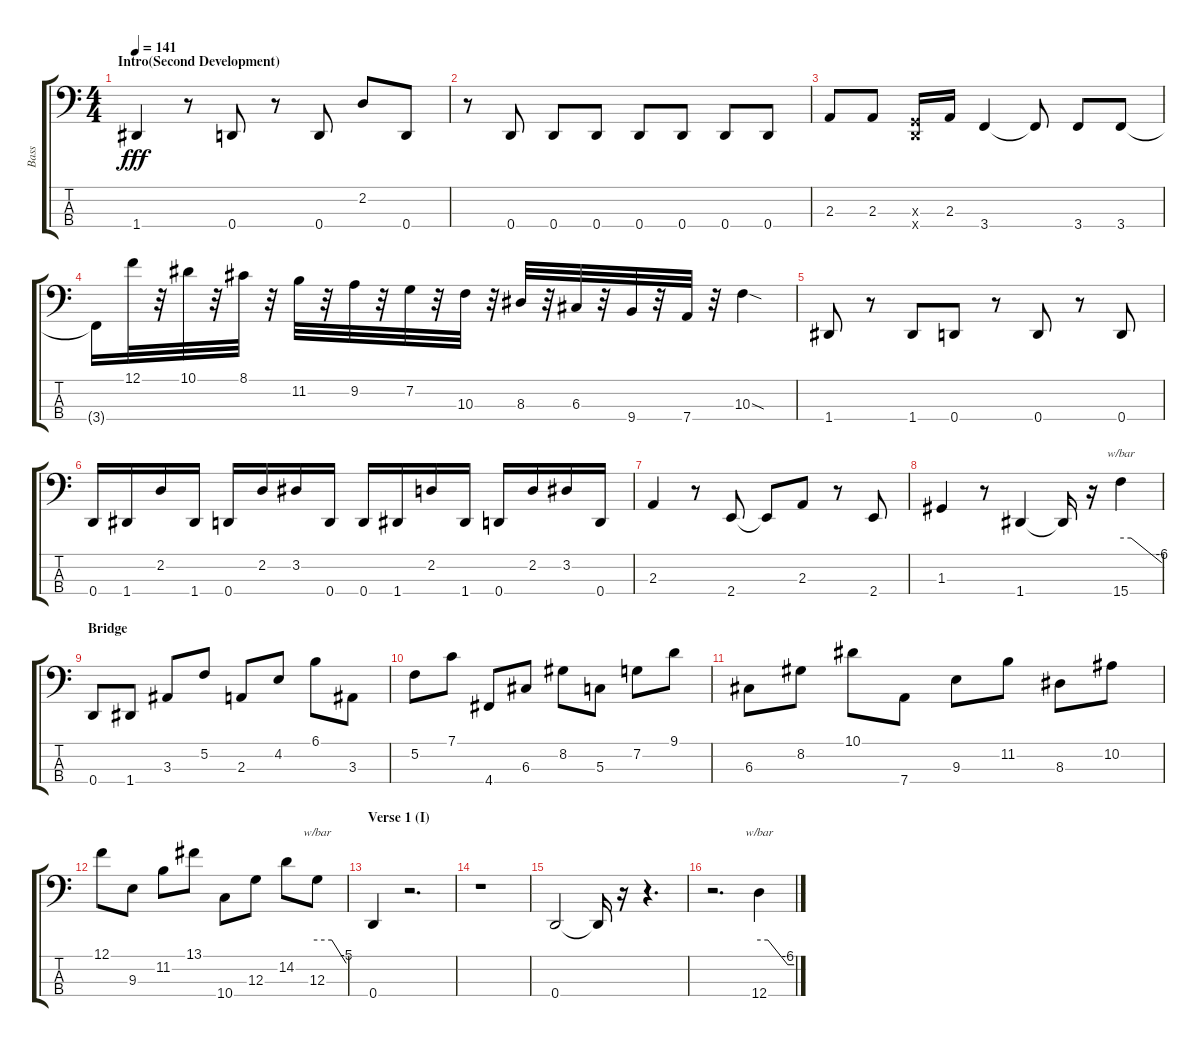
\track ("Bass" "Bass") {instrument electricbasspick}
\staff {score tabs}
\tuning (F2 C2 G1 D1) {hide}
\ts (4 4)
\section ("" "Intro(Second Development)")
\tempo 141
\clef f4
\ks c
1.4.4{dy fff} r.8 0.4.8 r.8 0.4.8 2.2.8 0.4.8 |
r.8 0.4.8 0.4.8 0.4.8 0.4.8 0.4.8 0.4.8 0.4.8 |
2.3.8 2.3.8 (0.3{x} 0.4{x}).16 2.3.16 3.4.4 3.4{t}.8 3.4.8 3.4.8 |
3.4{t}.16 12.1.32 r.32 10.1.32 r.32 8.1.32 r.32 11.2.32 r.32 9.2.32 r.32 7.2.32 r.32 10.3.32 r.32 8.3.32 r.32 6.3.32 r.32 9.4.32 r.32 7.4.32 r.32 10.3{sod}.4 |
1.4.8 r.8 1.4.8 0.4.8 r.8 0.4.8 r.8 0.4.8 |
0.4.16 1.4.16 2.2.16 1.4.16 0.4.16 2.2.16 3.2.16 0.4.16 0.4.16 1.4.16 2.2.16 1.4.16 0.4.16 2.2.16 3.2.16 0.4.16 |
2.3.4 r.8 2.4.8 2.4{t}.8 2.3.8 r.8 2.4.8 |
1.3.4 r.8 1.4.4 1.4{t}.16 r.16 15.4.4{tbe (custom default 0 0 15 0 60 -24)} |
\section ("" "Bridge")
0.4.8 1.4.8 3.3.8 5.2.8 2.3.8 4.2.8 6.1.8 3.3.8 |
5.2.8 7.1.8 4.4.8 6.3.8 8.2.8 5.3.8 7.2.8 9.1.8 |
6.3.8 8.2.8 10.1.8 7.4.8 9.3.8 11.2.8 8.3.8 10.2.8 |
12.1.8 9.3.8 11.2.8 13.1.8 10.4.8 12.3.8 14.2.8 12.3.8{tbe (custom default 0 0 30 0 60 -20)} |
\section ("" "Verse 1 (I)")
0.4.4 r.2{d} |
r.1 |
0.4.2 0.4{t}.16 r.16 r.4{d} |
r.2{d} 12.4.4{tbe (custom default 0 0 15 0 49 -24 60 -24)}
